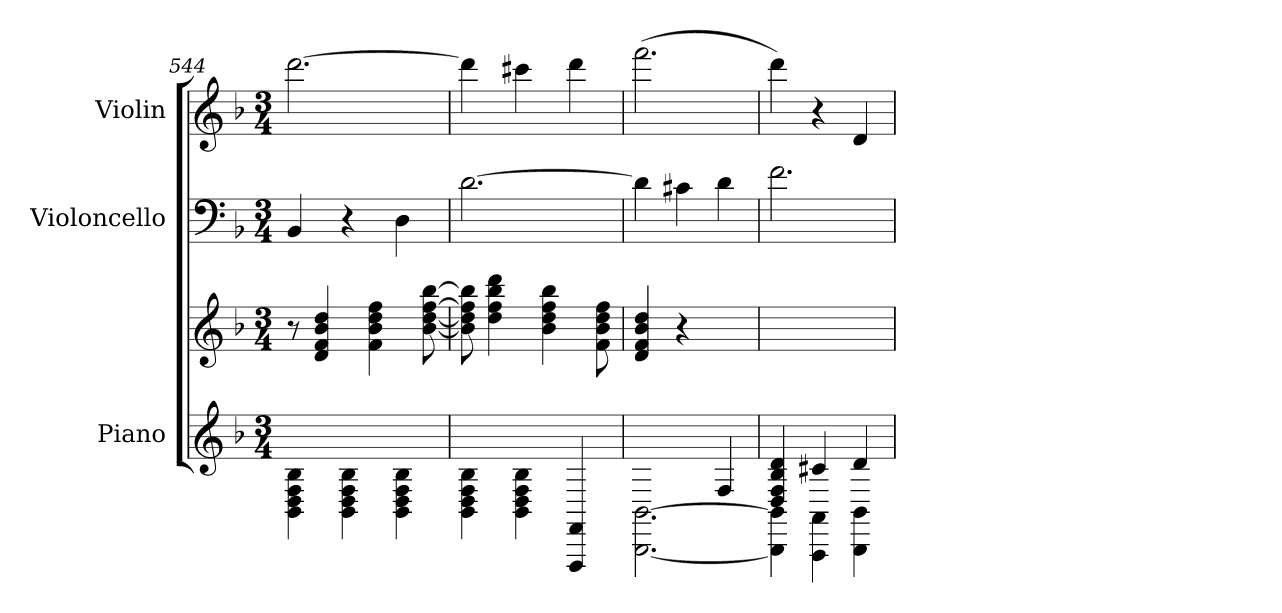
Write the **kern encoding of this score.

**kern	**kern	**kern	**kern
*part3	*part3	*part2	*part1
*staff4	*staff3	*staff2	*staff1
*I"Piano	*	*I"Violoncello	*I"Violin
*I'Pno	*	*I'Vc	*I'Vln
!!LO:PB:g=z
*clefG2	*clefG2	*clefF4	*clefG2
*k[b-]	*k[b-]	*k[b-]	*k[b-]
*M3/4	*M3/4	*M3/4	*M3/4
=544	=544	=544	=544
4BB-\ 4D\ 4F\ 4B-\	8r	4BB-/	[2.ddd\
.	4d/ 4f/ 4b-/ 4dd/	.	.
4BB-\ 4D\ 4F\ 4B-\	.	4r	.
.	4f\ 4b-\ 4dd\ 4ff\	.	.
4BB-\ 4D\ 4F\ 4B-\	.	4D\	.
.	[8b-\ [8dd\ [8ff\ [8bb-\	.	.
=545	=545	=545	=545
4BB-\ 4D\ 4F\ 4B-\	8b-\] 8dd\] 8ff\] 8bb-\]	[2.d\	4ddd\]
.	4dd\ 4ff\ 4bb-\ 4ddd\	.	.
4BB-\ 4D\ 4F\ 4B-\	.	.	4ccc#X\
.	4b-\ 4dd\ 4ff\ 4bb-\	.	.
4FFF/ 4FF/	.	.	4ddd\
.	8f\ 8b-\ 8dd\ 8ff\	.	.
=546	=546	=546	=546
*^	*	*	*
2ryy	[2.BBB-\ [2.BB-\	4d/ 4f/ 4b-/ 4dd/	4d\]	(>2.fff\
.	.	4r	4c#X\	.
4F/	.	4ryy	4d\	.
=547	=547	=547	=547	=547
4D/ 4F/ 4B-/ 4d/	4BBB-\] 4BB-\]	2.ryy	2.f\	4ddd\)
4c#X/	4AAA\ 4AA\	.	.	4r
4d/	4BBB-\ 4BB-\	.	.	4d/
*v	*v	*	*	*
=	=	=	=
*-	*-	*-	*-
